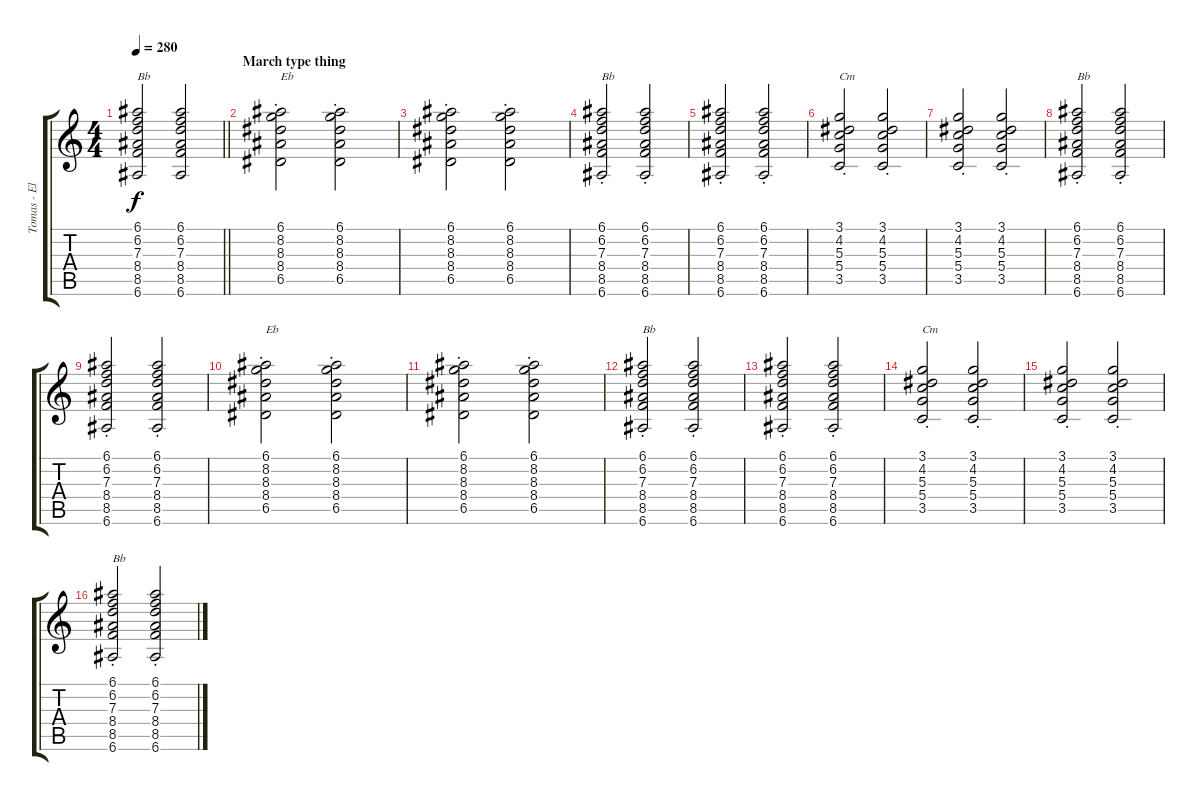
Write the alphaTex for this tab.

\track ("Tomas - Elec. Guitar" "Tomas - El") {instrument electricguitarclean}
\staff {score tabs}
\tuning (E4 B3 G3 D3 A2 E2) {hide}
\ts (4 4)
\tempo 280
\clef g2
\barLineRight lightlight
\ks c
(6.1 6.2 7.3 8.4 8.5 6.6).2{txt "Bb" dy f} (6.1 6.2 7.3 8.4 8.5 6.6).2 |
\section ("" "March type thing")
(6.1 8.2{st} 8.3{st} 8.4{st} 6.5{st}).2{txt "Eb"} (6.1{st} 8.2{st} 8.3{st} 8.4{st} 6.5{st}).2 |
(6.1 8.2{st} 8.3{st} 8.4{st} 6.5{st}).2 (6.1{st} 8.2{st} 8.3{st} 8.4{st} 6.5{st}).2 |
(6.1{st} 6.2{st} 7.3{st} 8.4{st} 8.5{st} 6.6{st}).2{txt "Bb"} (6.1{st} 6.2{st} 7.3{st} 8.4{st} 8.5{st} 6.6{st}).2 |
(6.1{st} 6.2{st} 7.3{st} 8.4{st} 8.5{st} 6.6{st}).2 (6.1{st} 6.2{st} 7.3{st} 8.4{st} 8.5{st} 6.6{st}).2 |
(3.1{st} 4.2{st} 5.3{st} 5.4{st} 3.5{st}).2{txt "Cm"} (3.1{st} 4.2{st} 5.3{st} 5.4{st} 3.5{st}).2 |
(3.1{st} 4.2{st} 5.3{st} 5.4{st} 3.5{st}).2 (3.1{st} 4.2{st} 5.3{st} 5.4{st} 3.5{st}).2 |
(6.1{st} 6.2{st} 7.3{st} 8.4{st} 8.5{st} 6.6{st}).2{txt "Bb"} (6.1{st} 6.2{st} 7.3{st} 8.4{st} 8.5{st} 6.6{st}).2 |
(6.1{st} 6.2{st} 7.3{st} 8.4{st} 8.5{st} 6.6{st}).2 (6.1{st} 6.2{st} 7.3{st} 8.4{st} 8.5{st} 6.6{st}).2 |
(6.1 8.2{st} 8.3{st} 8.4{st} 6.5{st}).2{txt "Eb"} (6.1{st} 8.2{st} 8.3{st} 8.4{st} 6.5{st}).2 |
(6.1 8.2{st} 8.3{st} 8.4{st} 6.5{st}).2 (6.1{st} 8.2{st} 8.3{st} 8.4{st} 6.5{st}).2 |
(6.1{st} 6.2{st} 7.3{st} 8.4{st} 8.5{st} 6.6{st}).2{txt "Bb"} (6.1{st} 6.2{st} 7.3{st} 8.4{st} 8.5{st} 6.6{st}).2 |
(6.1{st} 6.2{st} 7.3{st} 8.4{st} 8.5{st} 6.6{st}).2 (6.1{st} 6.2{st} 7.3{st} 8.4{st} 8.5{st} 6.6{st}).2 |
(3.1{st} 4.2{st} 5.3{st} 5.4{st} 3.5{st}).2{txt "Cm"} (3.1{st} 4.2{st} 5.3{st} 5.4{st} 3.5{st}).2 |
(3.1{st} 4.2{st} 5.3{st} 5.4{st} 3.5{st}).2 (3.1{st} 4.2{st} 5.3{st} 5.4{st} 3.5{st}).2 |
(6.1{st} 6.2{st} 7.3{st} 8.4{st} 8.5{st} 6.6{st}).2{txt "Bb"} (6.1{st} 6.2{st} 7.3{st} 8.4{st} 8.5{st} 6.6{st}).2
